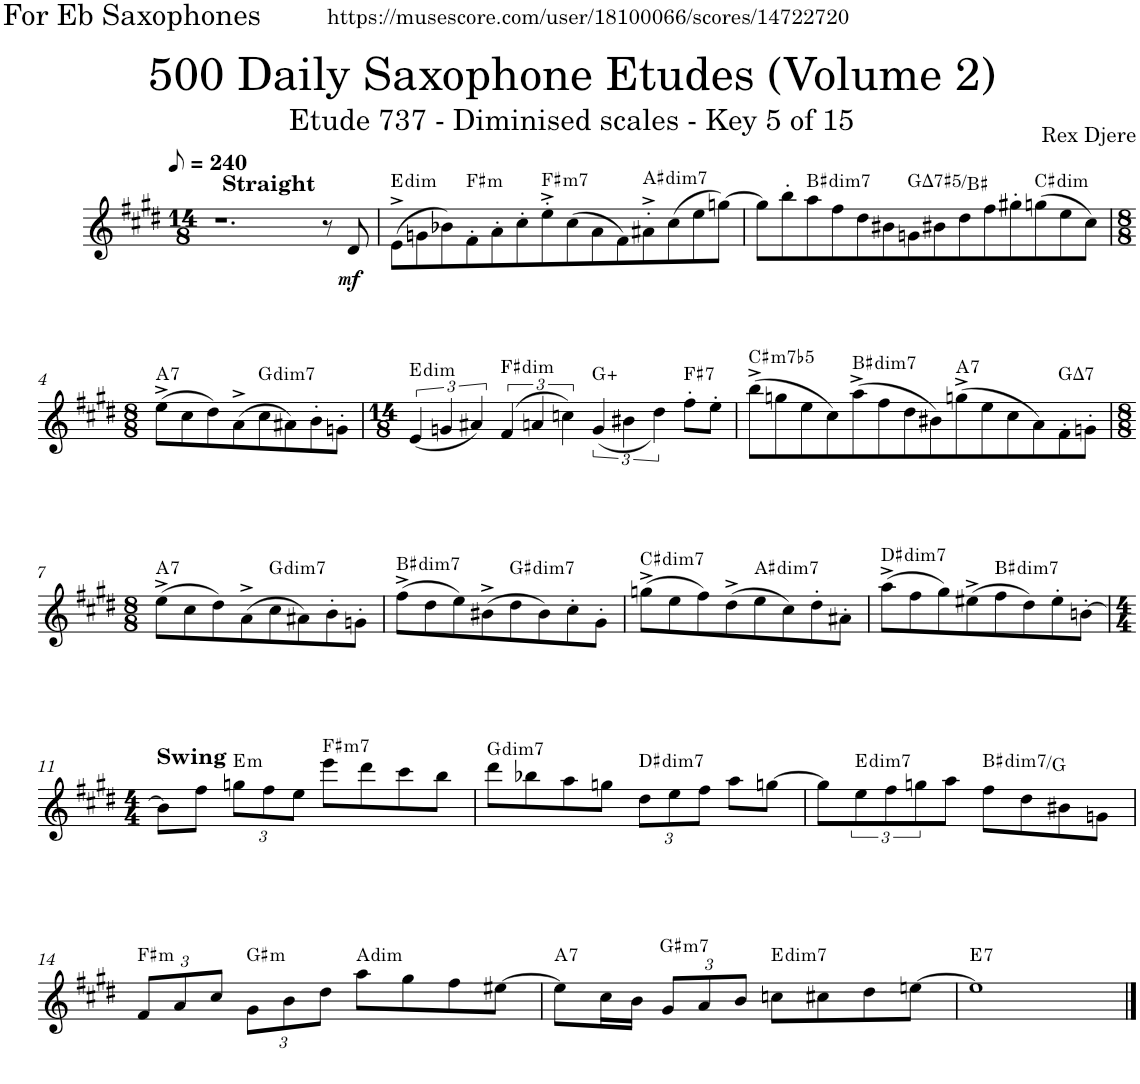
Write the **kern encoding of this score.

**kern	**dynam	**harte
*part1	*part1	*part1
*staff1	*staff1	*
*I"Alto Saxophone	*	*
*I'A. Sax.	*	*
*clefG2	*	*
*Trd5c9	*	*
*k[f#c#g#d#]	*	*
*M14/8	*	*
*MM120	*	*
=1	=1	=1
*^	*	*
1.r	1ryy	.	.
!	!LO:TX:a:B:t=Straight	!	!
.	2.ryy	.	.
8r	.	.	.
!	!	!LO:DY:b	!
8d#/	.	mf	.
=2	=2	=2	=2
!	!	!	!LO:H:kt=dim
*v	*v	*	*
(8e^\L	.	E:dim
8gn\	.	.
8b-X\)	.	.
!	!	!LO:H:kt=m
8f#'\	.	F#:min
8a'\	.	.
8cc#'\	.	.
!	!	!LO:H:kt=m7
8ee'^\	.	F#:min7
(8cc#\	.	.
8a\	.	.
8f#\)	.	.
!	!	!LO:H:kt=dim7
8a#X'^\	.	A#:dim7
(8cc#\	.	.
8ee\	.	.
[8ggn\J)	.	.
=3	=3	=3
8gg\L]	.	.
8bb'\	.	.
!	!	!LO:H:kt=dim7
8aa\	.	B#:dim7
8ff#\	.	.
8dd#\	.	.
8b#X\	.	.
!	!	!LO:H:kt=7
8gn\	.	G:(3,#5,7)/#3
8b#X\	.	.
8dd#\	.	.
8ff#\	.	.
8gg#X'\	.	.
!	!	!LO:H:kt=dim
(8ggn\	.	C#:dim
8ee\	.	.
8cc#\J)	.	.
!!LO:LB:g=z
=4	=4	=4
*M8/8	*	*
!	!	!LO:H:kt=7
(8ee^\L	.	A:7
8cc#\	.	.
8dd#\)	.	.
(8a^\	.	.
!	!	!LO:H:kt=dim7
8cc#\	.	G:dim7
8a#X\)	.	.
8b'\	.	.
8gn'\J	.	.
=5	=5	=5
*M14/8	*	*
!	!	!LO:H:kt=dim
(6e/	.	E:dim
6gn/	.	.
6a#X/)	.	.
!	!	!LO:H:kt=dim
(6f#/	.	F#:dim
6an/	.	.
6ccn\)	.	.
(<6g/	.	G:aug
6b#X\	.	.
6dd#\)	.	.
!	!	!LO:H:kt=7
8ff#'\L	.	F#:7
8ee'\J	.	.
=6	=6	=6
!	!	!LO:H:kt=m7b5
(8bb^\L	.	C#:hdim7
8ggn\	.	.
8ee\	.	.
8cc#\)	.	.
!	!	!LO:H:kt=dim7
(8aa^\	.	B#:dim7
8ff#\	.	.
8dd#\	.	.
8b#X\)	.	.
!	!	!LO:H:kt=7
(8ggn^\	.	A:7
8ee\	.	.
8cc#\	.	.
8a\)	.	.
!	!	!LO:H:kt=7
8f#'\	.	G:maj7
8gn'\J	.	.
!!LO:LB:g=z
=7	=7	=7
*M8/8	*	*
!	!	!LO:H:kt=7
(8ee^\L	.	A:7
8cc#\	.	.
8dd#\)	.	.
(8a^\	.	.
!	!	!LO:H:kt=dim7
8cc#\	.	G:dim7
8a#X\)	.	.
8b'\	.	.
8gn'\J	.	.
=8	=8	=8
!	!	!LO:H:kt=dim7
(8ff#^\L	.	B#:dim7
8dd#\	.	.
8ee\)	.	.
(8b#X^\	.	.
!	!	!LO:H:kt=dim7
8dd#\	.	G#:dim7
8b#\)	.	.
8cc#'\	.	.
8g#'\J	.	.
=9	=9	=9
!	!	!LO:H:kt=dim7
(8ggn^\L	.	C#:dim7
8ee\	.	.
8ff#\)	.	.
(8dd#^\	.	.
!	!	!LO:H:kt=dim7
8ee\	.	A#:dim7
8cc#\)	.	.
8dd#'\	.	.
8a#X'\J	.	.
=10	=10	=10
!	!	!LO:H:kt=dim7
(8aa^\L	.	D#:dim7
8ff#\	.	.
8gg#\)	.	.
(8ee#X^\	.	.
!	!	!LO:H:kt=dim7
8ff#\	.	B#:dim7
8dd#\)	.	.
8ee#'\	.	.
[8bn'\J	.	.
!!LO:LB:g=z
=11	=11	=11
*M4/4	*	*
!LO:TX:a:B:t=Swing	!	!
8b\L]	.	.
8ff#\J	.	.
*Xbrackettup	*	*
!	!	!LO:H:kt=m
12ggn\L	.	E:min
12ff#\	.	.
12ee\J	.	.
!	!	!LO:H:kt=m7
8eee\L	.	F#:min7
8ddd#\	.	.
8ccc#\	.	.
8bb\J	.	.
=12	=12	=12
!	!	!LO:H:kt=dim7
8ddd#\L	.	G:dim7
8bb-X\	.	.
8aa\	.	.
8ggn\J	.	.
!	!	!LO:H:kt=dim7
12dd#\L	.	D#:dim7
12ee\	.	.
12ff#\J	.	.
8aa\L	.	.
[8ggn\J	.	.
=13	=13	=13
8gg\L]	.	.
*brackettup	*	*
!	!	!LO:H:kt=dim7
12ee\	.	E:dim7
12ff#\	.	.
12ggn\	.	.
8aa\J	.	.
!	!	!LO:H:kt=dim7
8ff#\L	.	B#:dim7/bb6
8dd#\	.	.
8b#X\	.	.
8gn\J	.	.
!!LO:LB:g=z
=14	=14	=14
*Xbrackettup	*	*
!	!	!LO:H:kt=m
12f#/L	.	F#:min
12a/	.	.
12cc#/J	.	.
!	!	!LO:H:kt=m
12g#\L	.	G#:min
12b\	.	.
12dd#\J	.	.
!	!	!LO:H:kt=dim
8aa\L	.	A:dim
8gg#\	.	.
8ff#\	.	.
[8ee#X\J	.	.
=15	=15	=15
!	!	!LO:H:kt=7
8ee#\L]	.	A:7
16cc#\L	.	.
16b\JJ	.	.
!	!	!LO:H:kt=m7
12g#/L	.	G#:min7
12a/	.	.
12b/J	.	.
!	!	!LO:H:kt=dim7
8ccn\L	.	E:dim7
8cc#X\	.	.
8dd#\	.	.
[8een\J	.	.
=16	=16	=16
!	!	!LO:H:kt=7
1ee]	.	E:7
==	==	==
*-	*-	*-
